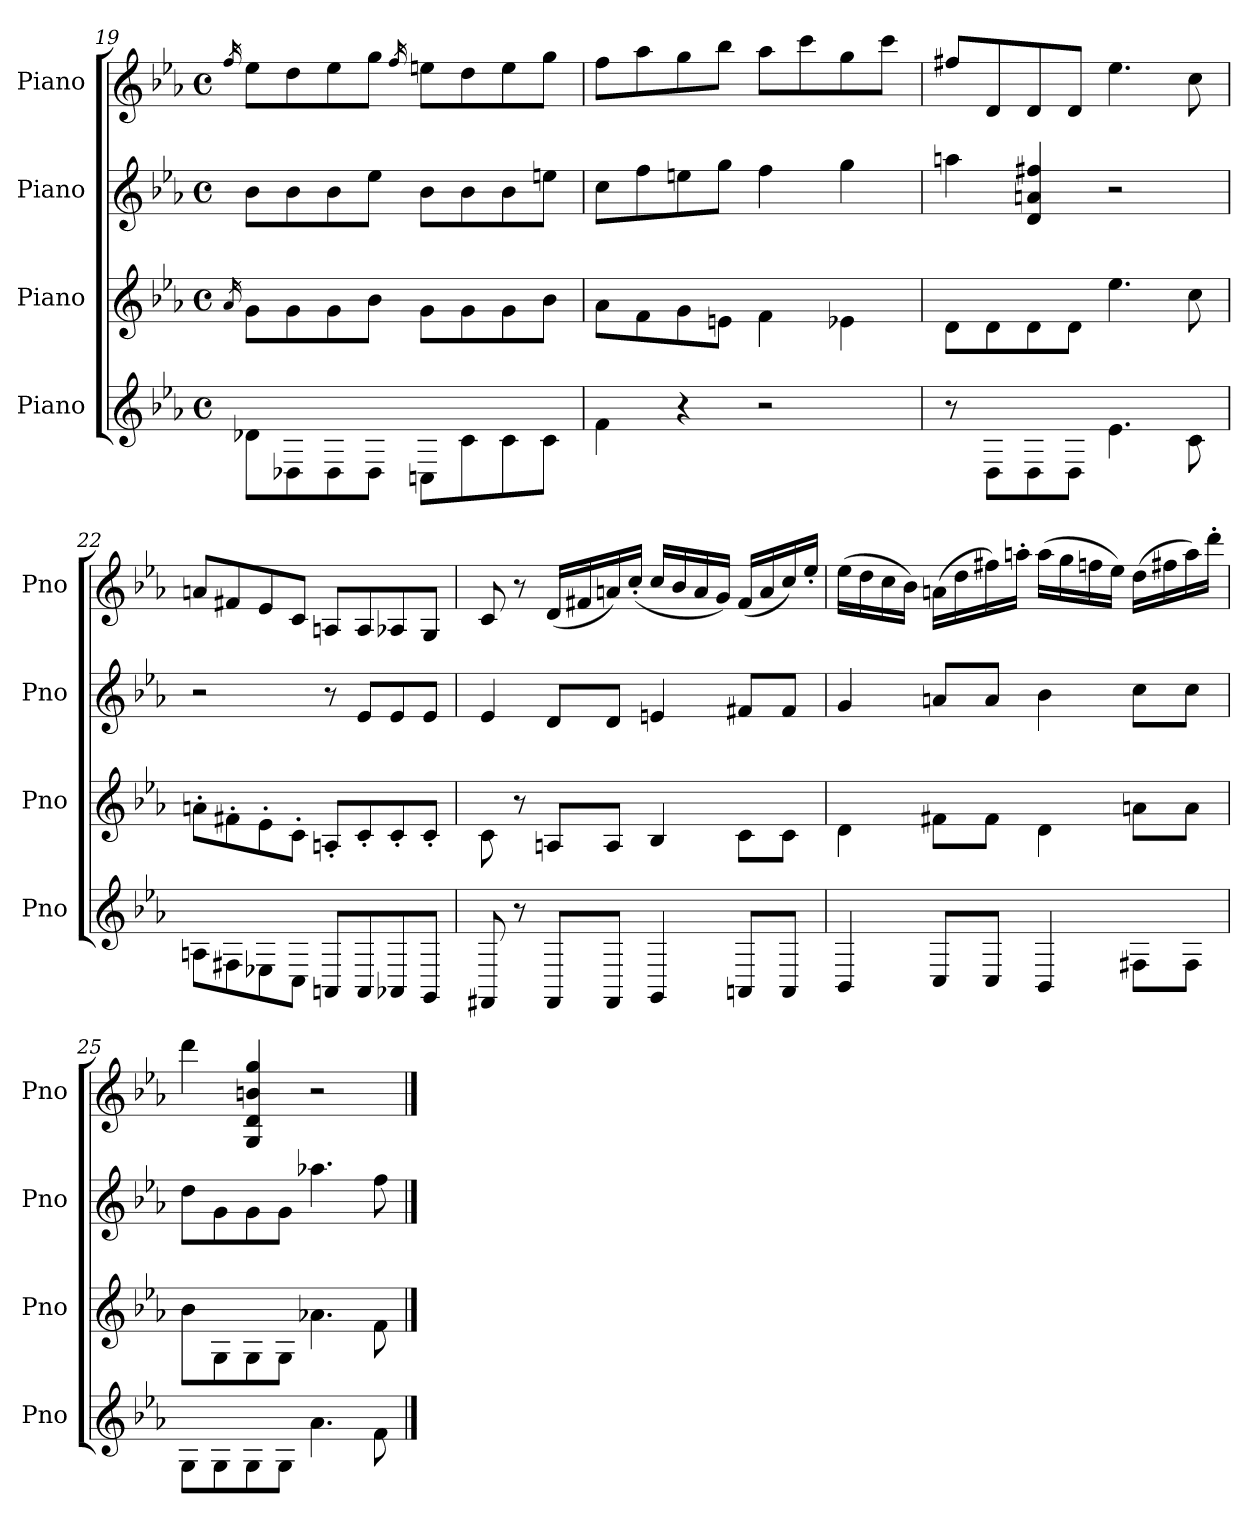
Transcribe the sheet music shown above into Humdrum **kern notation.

**kern	**kern	**kern	**kern
*part4	*part3	*part2	*part1
*staff4	*staff3	*staff2	*staff1
*I"Piano	*I"Piano	*I"Piano	*I"Piano
*I'Pno	*I'Pno	*I'Pno	*I'Pno
*clefG2	*clefG2	*clefG2	*clefG2
*k[b-e-a-]	*k[b-e-a-]	*k[b-e-a-]	*k[b-e-a-]
*M4/4	*M4/4	*M4/4	*M4/4
*met(c)	*met(c)	*met(c)	*met(c)
=19	=19	=19	=19
.	16qa-/	.	16qff/
8d-X\L	8g\L	8b-\L	8ee-\L
8D-X\	8g\	8b-\	8dd\
8D-\	8g\	8b-\	8ee-\
8D-\J	8b-\J	8ee-\J	8gg\J
.	.	.	16qff/
8Cn\L	8g\L	8b-\L	8een\L
8c\	8g\	8b-\	8dd\
8c\	8g\	8b-\	8ee\
8c\J	8b-\J	8een\J	8gg\J
!!LO:LB:g=z
=20	=20	=20	=20
4f\	8a-\L	8cc\L	8ff\L
.	8f\	8ff\	8aa-\
4r	8g\	8een\	8gg\
.	8en\J	8gg\J	8bb-\J
2r	4f\	4ff\	8aa-\L
.	.	.	8ccc\
.	4e-X\	4gg\	8gg\
.	.	.	8ccc\J
=21	=21	=21	=21
8r	8d\L	4aan\	8ff#X/L
8D\L	8d\	.	8d/
8D\	8d\	4d/ 4an/ 4ff#X/	8d/
8D\J	8d\J	.	8d/J
4.e-\	4.ee-\	2r	4.ee-\
8c\	8cc\	.	8cc\
=22	=22	=22	=22
8An\L	8an'\L	2r	8an/L
8F#X\	8f#X'\	.	8f#X/
8E-X\	8e-'\	.	8e-/
8C\J	8c'\J	.	8c/J
8AAn/L	8An'/L	8r	8An/L
8AA/	8c'/	8e-/L	8A/
8AA-X/	8c'/	8e-/	8A-X/
8GG/J	8c'/J	8e-/J	8G/J
=23	=23	=23	=23
8FF#X/	8c\	4e-/	8c/
8r	8r	.	8r
8FF#/L	8An/L	8d/L	(16d/LL
.	.	.	16f#X/
8FF#/J	8A/J	8d/J	16an/)
.	.	.	(16cc'/JJ
4GG/	4B-/	4en/	16cc/LL
.	.	.	16b-/
.	.	.	16a/
.	.	.	16g/JJ)
8AAn/L	8c\L	8f#X/L	(16f#/LL
.	.	.	16a/
8AA/J	8c\J	8f#/J	16cc/)
.	.	.	16ee-'/JJ
=24	=24	=24	=24
4BB-/	4d\	4g/	(16ee-\LL
.	.	.	16dd\
.	.	.	16cc\
.	.	.	16b-\JJ)
8C/L	8f#X\L	8an/L	(16an\LL
.	.	.	16dd\
8C/J	8f#\J	8a/J	16ff#X\)
.	.	.	16aan'\JJ
4BB-/	4d\	4b-\	(16aa\LL
.	.	.	16gg\
.	.	.	16ffn\
.	.	.	16ee-\JJ)
8F#X\L	8an\L	8cc\L	(16dd\LL
.	.	.	16ff#X\
8F#\J	8a\J	8cc\J	16aa\)
.	.	.	16ddd'\JJ
!!LO:PB:g=z
=25	=25	=25	=25
8G\L	8b-\L	8dd\L	4ddd\
8G\	8G\	8g\	.
8G\	8G\	8g\	4G/ 4d/ 4bn/ 4gg/
8G\J	8G\J	8g\J	.
4.a-\	4.a-X\	4.aa-X\	2r
8f\	8f\	8ff\	.
==	==	==	==
*-	*-	*-	*-
